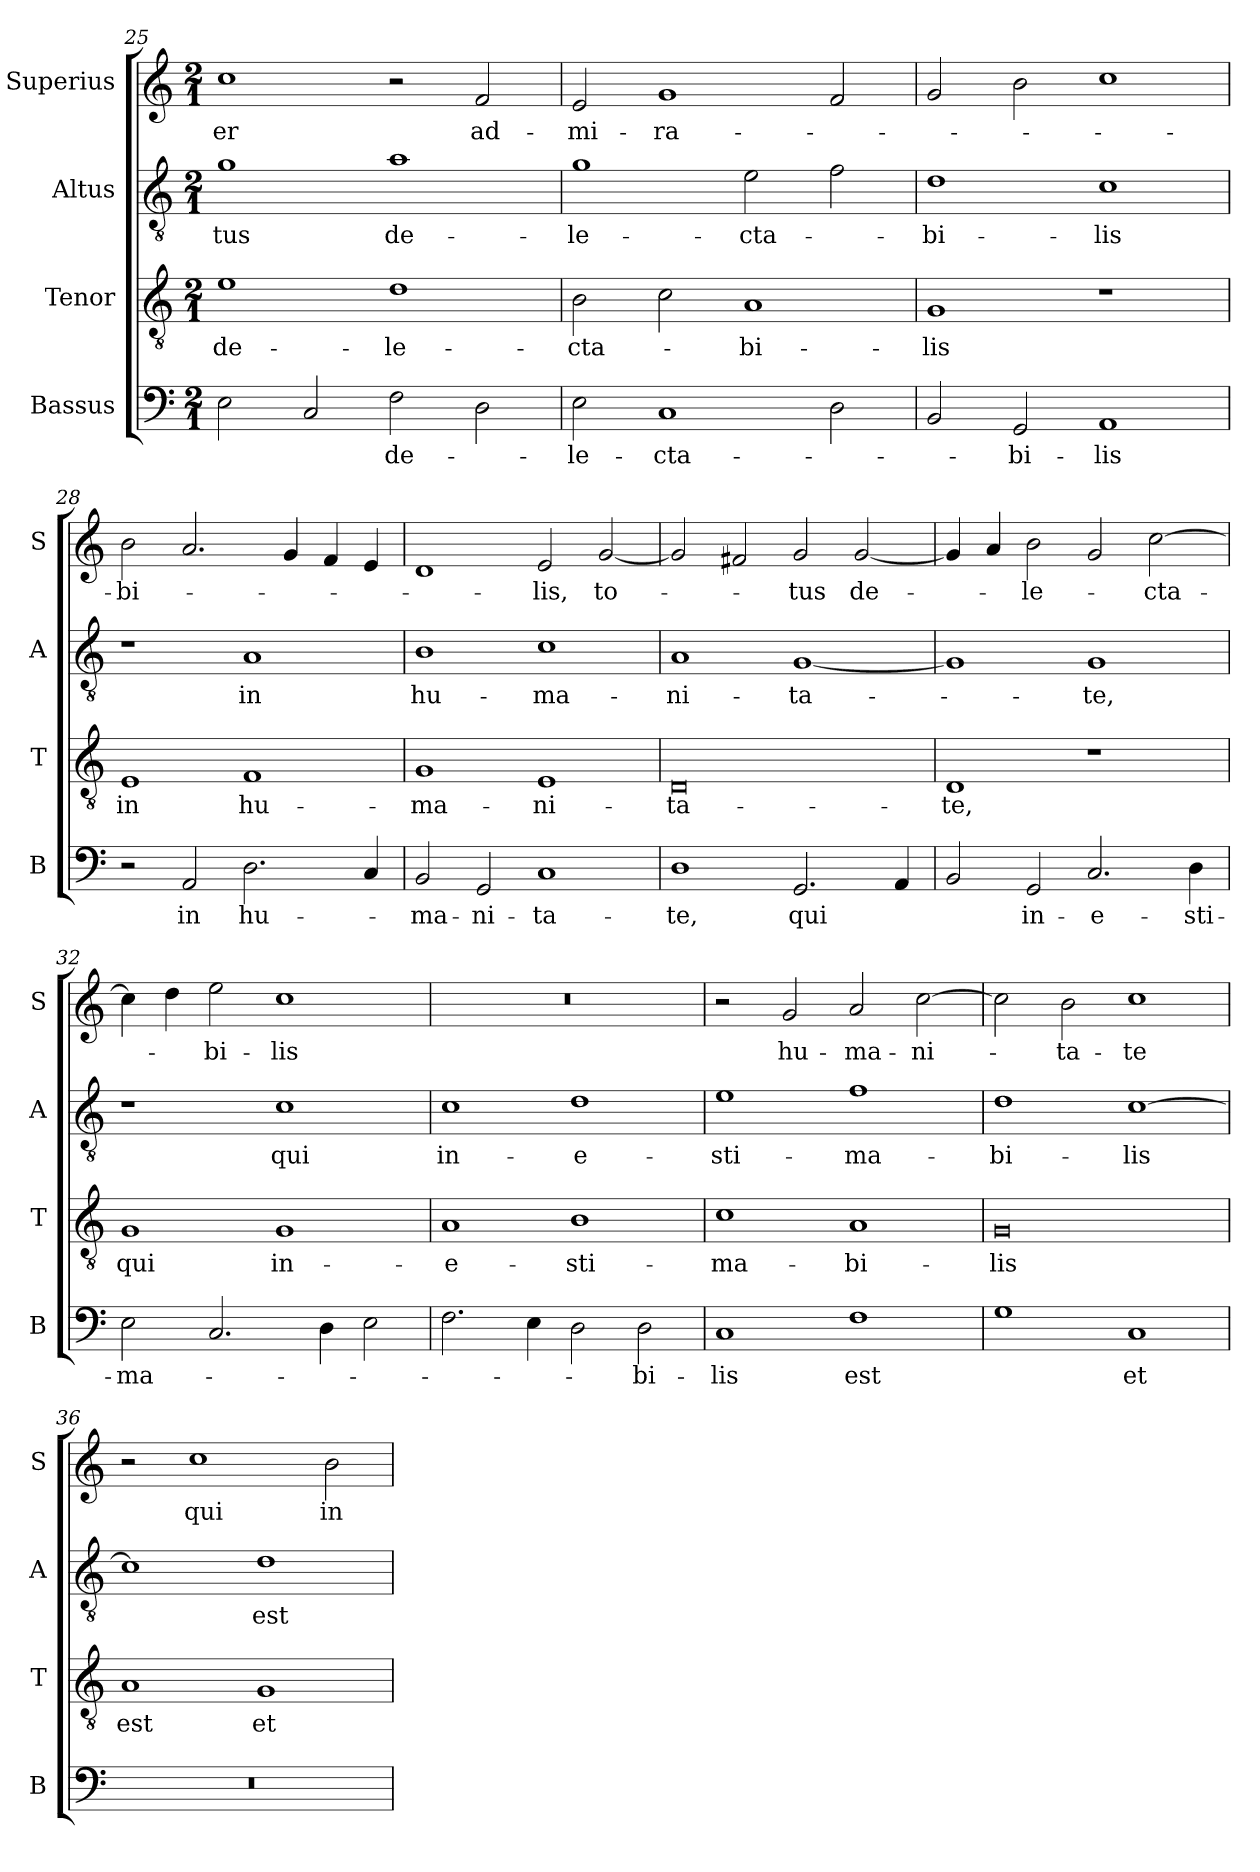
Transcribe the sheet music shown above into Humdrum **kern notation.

**kern	**text	**kern	**text	**kern	**text	**kern	**text
*part4	*part4	*part3	*part3	*part2	*part2	*part1	*part1
*staff4	*staff4	*staff3	*staff3	*staff2	*staff2	*staff1	*staff1
*I"Bassus	*	*I"Tenor	*	*I"Altus	*	*I"Superius	*
*I'B	*	*I'T	*	*I'A	*	*I'S	*
*clefF4	*	*clefGv2	*	*clefGv2	*	*clefG2	*
*k[]	*	*k[]	*	*k[]	*	*k[]	*
*M2/1	*	*M2/1	*	*M2/1	*	*M2/1	*
=25	=25	=25	=25	=25	=25	=25	=25
2E	.	1e	de-	1g	-tus	1cc	-er
2C	.	.	.	.	.	.	.
2F	de-	1d	-le-	1a	de-	2r	.
2D	.	.	.	.	.	2f	ad-
=26	=26	=26	=26	=26	=26	=26	=26
2E	-le-	2B	-cta-	1g	-le-	2e	-mi-
1C	-cta-	2c	.	.	.	1g	-ra-
.	.	1A	-bi-	2e	-cta-	.	.
2D	.	.	.	2f	.	2f	.
=27	=27	=27	=27	=27	=27	=27	=27
2BB	.	1G	-lis	1d	-bi-	2g	.
2GG	-bi-	.	.	.	.	2b	.
1AA	-lis	1r	.	1c	-lis	1cc	.
=28	=28	=28	=28	=28	=28	=28	=28
2r	.	1E	in	1r	.	2b	-bi-
2AA	in	.	.	.	.	2.a	.
2.D	hu-	1F	hu-	1A	in	.	.
.	.	.	.	.	.	4g	.
.	.	.	.	.	.	4f	.
4C	.	.	.	.	.	4e	.
=29	=29	=29	=29	=29	=29	=29	=29
2BB	-ma-	1G	-ma-	1B	hu-	1d	.
2GG	-ni-	.	.	.	.	.	.
1C	-ta-	1E	-ni-	1c	-ma-	2e	-lis,
.	.	.	.	.	.	[2g	to-
=30	=30	=30	=30	=30	=30	=30	=30
1D	-te,	0D	-ta-	1A	-ni-	2g]	.
.	.	.	.	.	.	2f#X	.
2.GG	qui	.	.	[1G	-ta-	2g	-tus
.	.	.	.	.	.	[2g	de-
4AA	.	.	.	.	.	.	.
=31	=31	=31	=31	=31	=31	=31	=31
2BB	.	1D	-te,	1G]	.	4g]	.
.	.	.	.	.	.	4a	.
2GG	in-	.	.	.	.	2b	-le-
2.C	-e-	1r	.	1G	-te,	2g	.
.	.	.	.	.	.	[2cc	-cta-
4D	-sti-	.	.	.	.	.	.
=32	=32	=32	=32	=32	=32	=32	=32
2E	-ma-	1G	qui	1r	.	4cc]	.
.	.	.	.	.	.	4dd	.
2.C	.	.	.	.	.	2ee	-bi-
.	.	1G	in-	1c	qui	1cc	-lis
4D	.	.	.	.	.	.	.
2E	.	.	.	.	.	.	.
=33	=33	=33	=33	=33	=33	=33	=33
2.F	.	1A	-e-	1c	in-	0r	.
4E	.	.	.	.	.	.	.
2D	.	1B	-sti-	1d	-e-	.	.
2D	-bi-	.	.	.	.	.	.
=34	=34	=34	=34	=34	=34	=34	=34
1C	-lis	1c	-ma-	1e	-sti-	2r	.
.	.	.	.	.	.	2g	hu-
1F	est	1A	-bi-	1f	-ma-	2a	-ma-
.	.	.	.	.	.	[2cc	-ni-
=35	=35	=35	=35	=35	=35	=35	=35
1G	.	0G	-lis	1d	-bi-	2cc]	.
.	.	.	.	.	.	2b	-ta-
1C	et	.	.	[1c	-lis	1cc	-te
=36	=36	=36	=36	=36	=36	=36	=36
0r	.	1A	est	1c]	.	2r	.
.	.	.	.	.	.	1cc	qui
.	.	1G	et	1d	est	.	.
.	.	.	.	.	.	2b	in-
=	=	=	=	=	=	=	=
*-	*-	*-	*-	*-	*-	*-	*-
